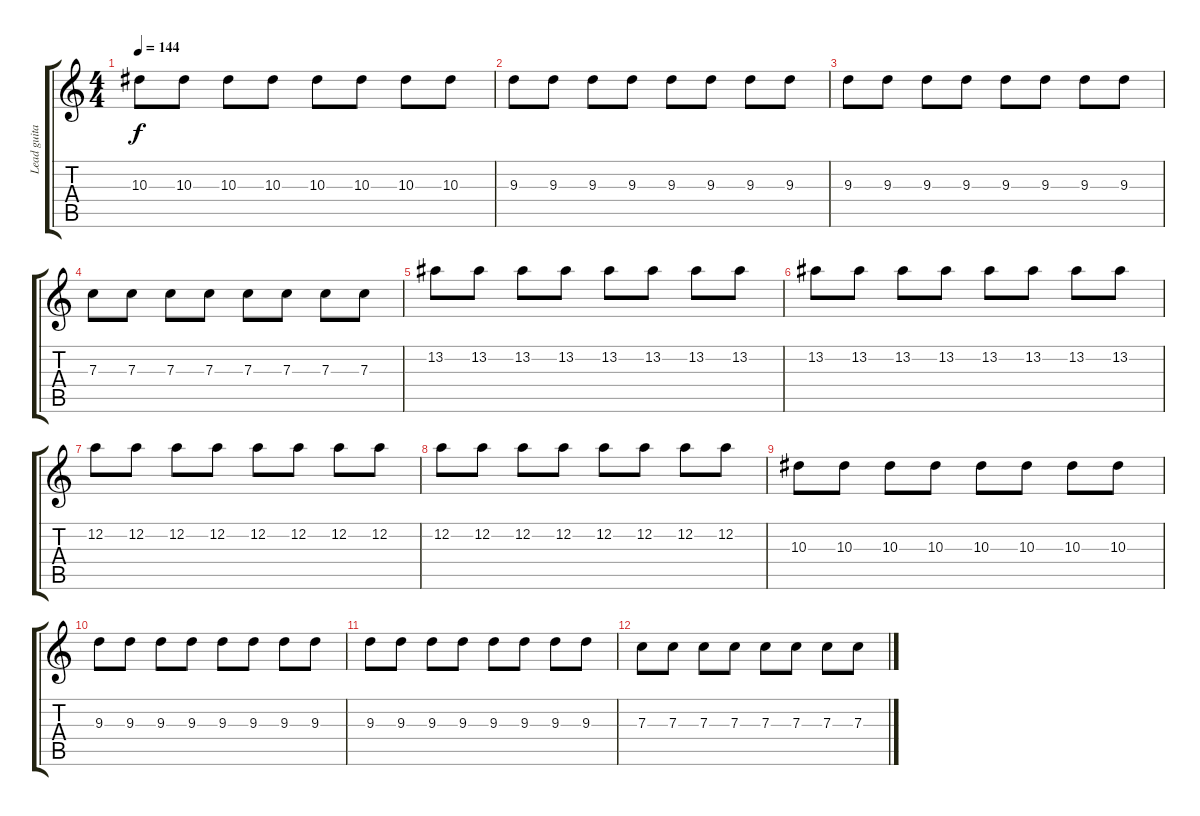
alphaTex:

\track ("Lead guitar 2" "Lead guita") {instrument overdrivenguitar}
\staff {score tabs}
\tuning (D4 A3 F3 C3 G2 D2) {hide}
\ts (4 4)
\tempo 144
\clef g2
\ks c
10.3.8{dy f} 10.3.8 10.3.8 10.3.8 10.3.8 10.3.8 10.3.8 10.3.8 |
9.3.8 9.3.8 9.3.8 9.3.8 9.3.8 9.3.8 9.3.8 9.3.8 |
9.3.8 9.3.8 9.3.8 9.3.8 9.3.8 9.3.8 9.3.8 9.3.8 |
7.3.8 7.3.8 7.3.8 7.3.8 7.3.8 7.3.8 7.3.8 7.3.8 |
13.2.8{volume 12} 13.2.8 13.2.8 13.2.8 13.2.8 13.2.8 13.2.8 13.2.8 |
13.2.8 13.2.8 13.2.8 13.2.8 13.2.8 13.2.8 13.2.8 13.2.8 |
12.2.8 12.2.8 12.2.8 12.2.8 12.2.8 12.2.8 12.2.8 12.2.8 |
12.2.8 12.2.8 12.2.8 12.2.8 12.2.8 12.2.8 12.2.8 12.2.8 |
10.3.8 10.3.8 10.3.8 10.3.8 10.3.8 10.3.8 10.3.8 10.3.8 |
9.3.8 9.3.8 9.3.8 9.3.8 9.3.8 9.3.8 9.3.8 9.3.8 |
9.3.8 9.3.8 9.3.8 9.3.8 9.3.8 9.3.8 9.3.8 9.3.8 |
7.3.8 7.3.8 7.3.8 7.3.8 7.3.8 7.3.8 7.3.8 7.3.8
